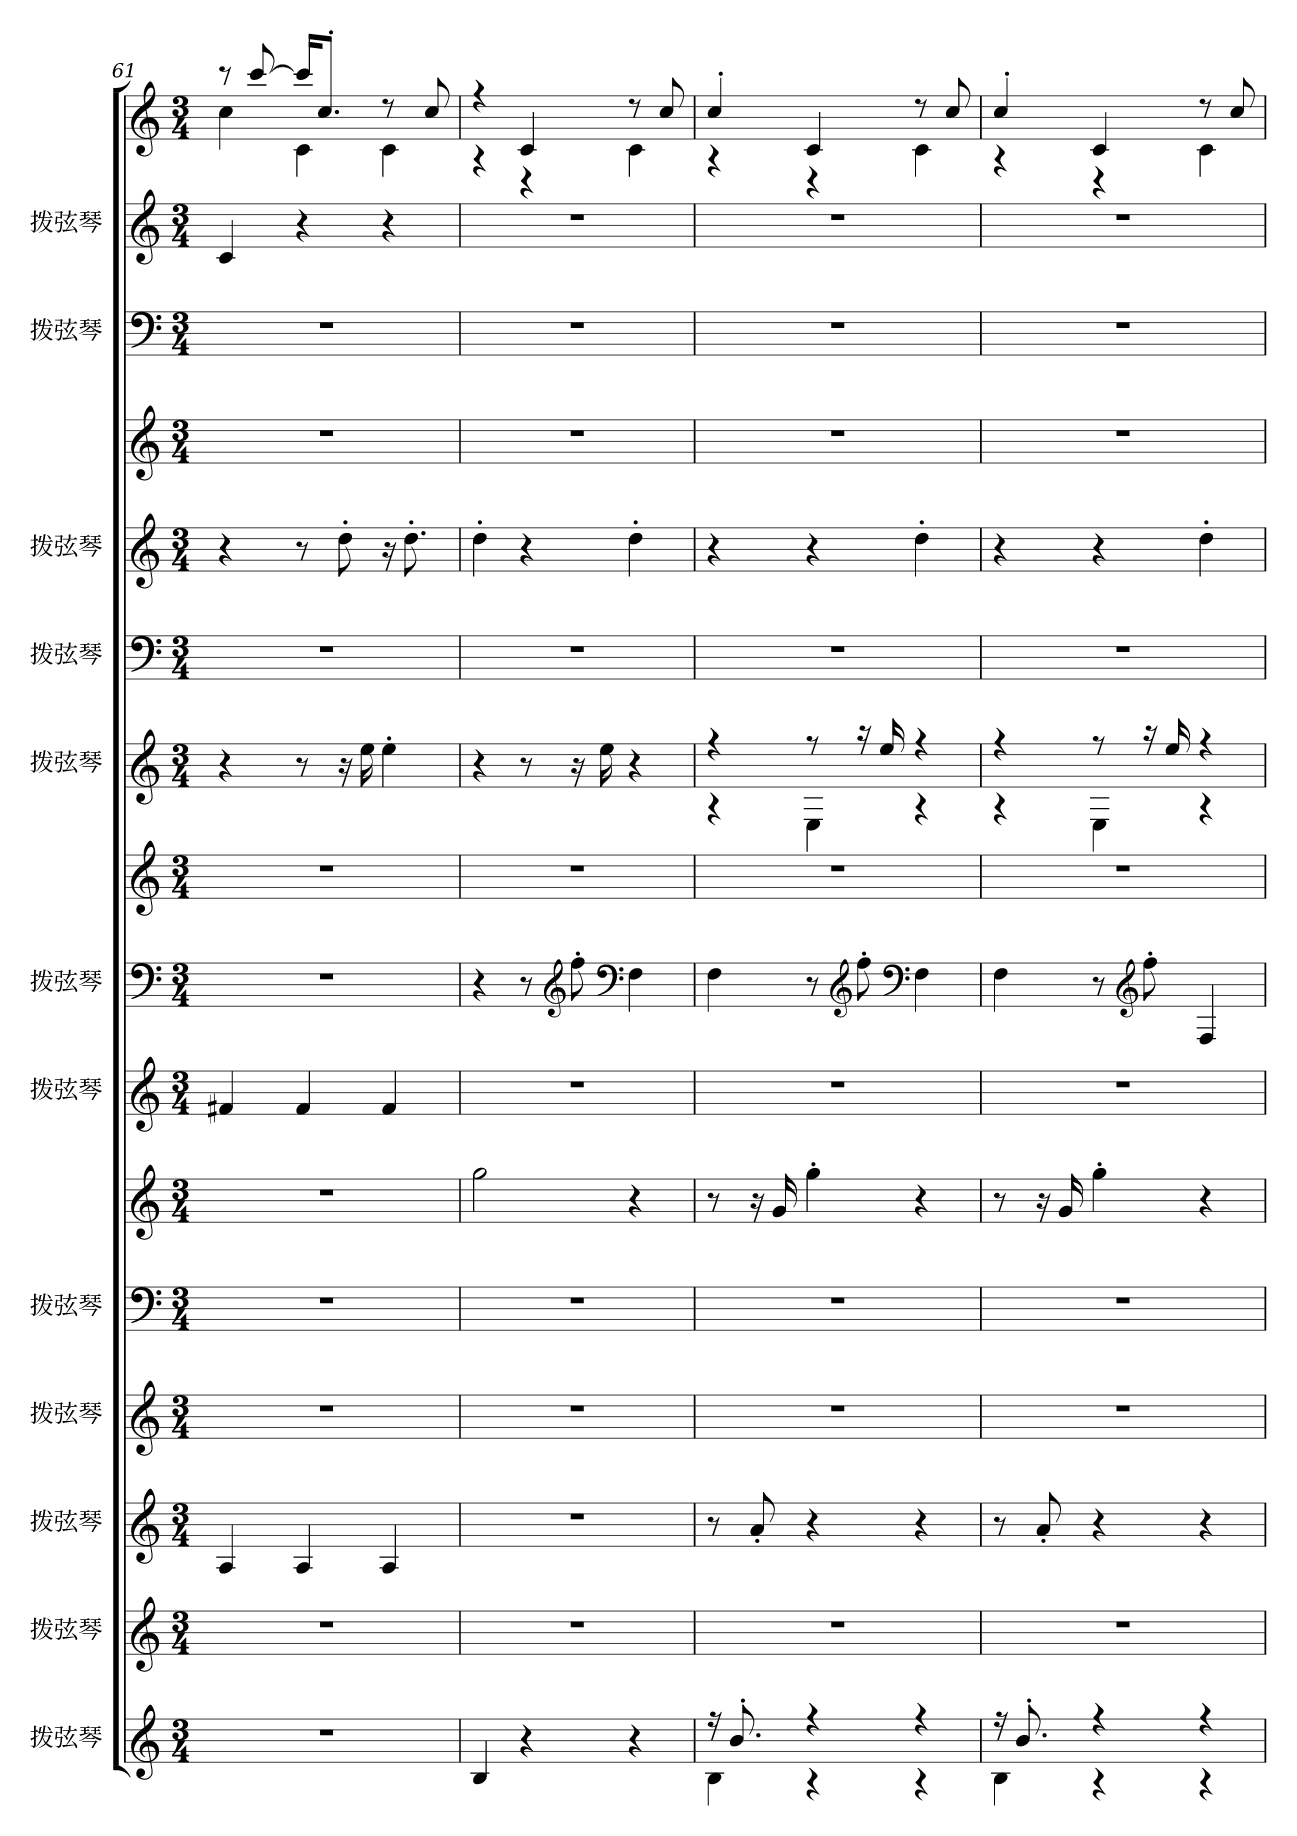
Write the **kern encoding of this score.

**kern	**kern	**kern	**kern	**kern	**kern	**kern	**kern	**kern	**kern	**kern	**kern	**kern	**kern	**kern	**kern
*part12	*part11	*part10	*part9	*part8	*part8	*part7	*part6	*part6	*part5	*part4	*part3	*part3	*part2	*part1	*part1
*staff16	*staff15	*staff14	*staff13	*staff12	*staff11	*staff10	*staff9	*staff8	*staff7	*staff6	*staff5	*staff4	*staff3	*staff2	*staff1
*I"拨弦琴	*I"拨弦琴	*I"拨弦琴	*I"拨弦琴	*I"拨弦琴	*	*I"拨弦琴	*I"拨弦琴	*	*I"拨弦琴	*I"拨弦琴	*I"拨弦琴	*	*I"拨弦琴	*I"拨弦琴	*
*clefG2	*clefG2	*clefG2	*clefG2	*clefF4	*clefG2	*clefG2	*clefF4	*clefG2	*clefG2	*clefF4	*clefG2	*clefG2	*clefF4	*clefG2	*clefG2
*k[]	*k[]	*k[]	*k[]	*k[]	*k[]	*k[]	*k[]	*k[]	*k[]	*k[]	*k[]	*k[]	*k[]	*k[]	*k[]
*M3/4	*M3/4	*M3/4	*M3/4	*M3/4	*M3/4	*M3/4	*M3/4	*M3/4	*M3/4	*M3/4	*M3/4	*M3/4	*M3/4	*M3/4	*M3/4
=61	=61	=61	=61	=61	=61	=61	=61	=61	=61	=61	=61	=61	=61	=61	=61
*	*	*	*	*	*	*	*	*	*	*	*	*	*	*	*^
2.r	2.r	4A/	2.r	2.r	2.r	4f#X/	2.r	2.r	4r	2.r	4r	2.r	2.r	4c/	8r	4cc\
.	.	.	.	.	.	.	.	.	.	.	.	.	.	.	[8ccc/	.
.	.	4A/	.	.	.	4f#/	.	.	8r	.	8r	.	.	4r	16ccc/KL]	4c\
.	.	.	.	.	.	.	.	.	.	.	.	.	.	.	8.cc'/J	.
.	.	.	.	.	.	.	.	.	16r	.	8dd'\	.	.	.	.	.
.	.	.	.	.	.	.	.	.	16ee\	.	.	.	.	.	.	.
.	.	4A/	.	.	.	4f#/	.	.	4ee'\	.	16r	.	.	4r	8r	4c\
.	.	.	.	.	.	.	.	.	.	.	8.dd'\	.	.	.	.	.
.	.	.	.	.	.	.	.	.	.	.	.	.	.	.	8cc/	.
=62	=62	=62	=62	=62	=62	=62	=62	=62	=62	=62	=62	=62	=62	=62	=62	=62
4B/	2.r	2.r	2.r	2.r	2gg\	2.r	4r	2.r	4r	2.r	4dd'\	2.r	2.r	2.r	4r	4r
4r	.	.	.	.	.	.	8r	.	8r	.	4r	.	.	.	4c/	4r
*	*	*	*	*	*	*	*clefG2	*	*	*	*	*	*	*	*	*
.	.	.	.	.	.	.	8ff'\	.	16r	.	.	.	.	.	.	.
.	.	.	.	.	.	.	.	.	16ee\	.	.	.	.	.	.	.
*	*	*	*	*	*	*	*clefF4	*	*	*	*	*	*	*	*	*
4r	.	.	.	.	4r	.	4F\	.	4r	.	4dd'\	.	.	.	8r	4c\
.	.	.	.	.	.	.	.	.	.	.	.	.	.	.	8cc/	.
!!LO:PB:g=z	!!
=63	=63	=63	=63	=63	=63	=63	=63	=63	=63	=63	=63	=63	=63	=63	=63	=63
*^	*	*	*	*	*	*	*	*	*^	*	*	*	*	*	*	*
16r	4B\	2.r	8r	2.r	2.r	8r	2.r	4F\	2.r	4r	4r	2.r	4r	2.r	2.r	2.r	4cc'/	4r
8.b'/	.	.	.	.	.	.	.	.	.	.	.	.	.	.	.	.	.	.
.	.	.	8a'/	.	.	16r	.	.	.	.	.	.	.	.	.	.	.	.
.	.	.	.	.	.	16g/	.	.	.	.	.	.	.	.	.	.	.	.
4r	4r	.	4r	.	.	4gg'\	.	8r	.	8r	4E\	.	4r	.	.	.	4c/	4r
*	*	*	*	*	*	*	*	*clefG2	*	*	*	*	*	*	*	*	*	*
.	.	.	.	.	.	.	.	8ff'\	.	16r	.	.	.	.	.	.	.	.
.	.	.	.	.	.	.	.	.	.	16ee/	.	.	.	.	.	.	.	.
*	*	*	*	*	*	*	*	*clefF4	*	*	*	*	*	*	*	*	*	*
4r	4r	.	4r	.	.	4r	.	4F\	.	4r	4r	.	4dd'\	.	.	.	8r	4c\
.	.	.	.	.	.	.	.	.	.	.	.	.	.	.	.	.	8cc/	.
=64	=64	=64	=64	=64	=64	=64	=64	=64	=64	=64	=64	=64	=64	=64	=64	=64	=64	=64
16r	4B\	2.r	8r	2.r	2.r	8r	2.r	4F\	2.r	4r	4r	2.r	4r	2.r	2.r	2.r	4cc'/	4r
8.b'/	.	.	.	.	.	.	.	.	.	.	.	.	.	.	.	.	.	.
.	.	.	8a'/	.	.	16r	.	.	.	.	.	.	.	.	.	.	.	.
.	.	.	.	.	.	16g/	.	.	.	.	.	.	.	.	.	.	.	.
4r	4r	.	4r	.	.	4gg'\	.	8r	.	8r	4E\	.	4r	.	.	.	4c/	4r
*	*	*	*	*	*	*	*	*clefG2	*	*	*	*	*	*	*	*	*	*
.	.	.	.	.	.	.	.	8ff'\	.	16r	.	.	.	.	.	.	.	.
.	.	.	.	.	.	.	.	.	.	16ee/	.	.	.	.	.	.	.	.
4r	4r	.	4r	.	.	4r	.	4F/	.	4r	4r	.	4dd'\	.	.	.	8r	4c\
.	.	.	.	.	.	.	.	.	.	.	.	.	.	.	.	.	8cc/	.
*v	*v	*	*	*	*	*	*	*	*	*v	*v	*	*	*	*	*	*v	*v
=	=	=	=	=	=	=	=	=	=	=	=	=	=	=	=
*-	*-	*-	*-	*-	*-	*-	*-	*-	*-	*-	*-	*-	*-	*-	*-
